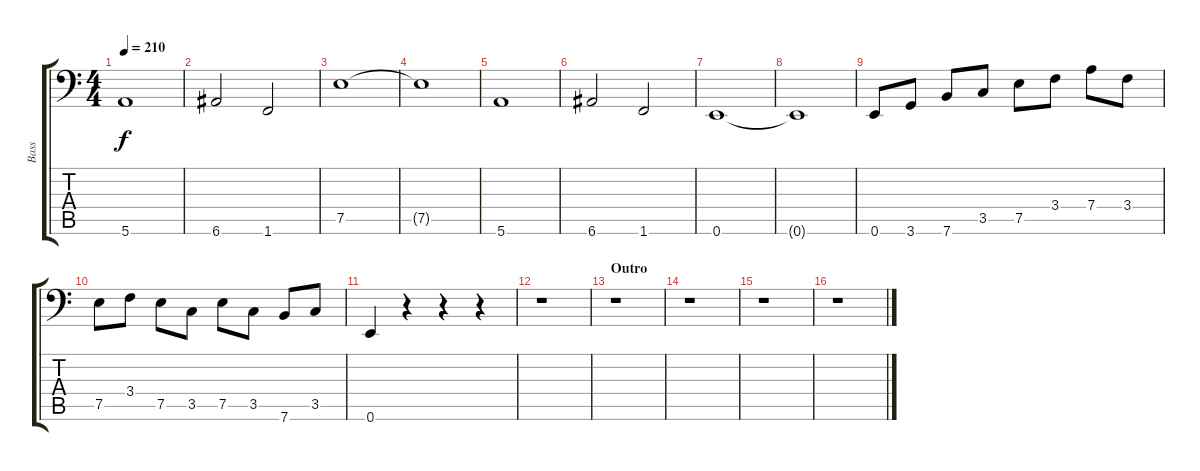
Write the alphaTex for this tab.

\track ("Bass" "Bass") {instrument electricbasspick}
\staff {score tabs}
\tuning (E4 B3 G2 D2 A1 E1) {hide}
\ts (4 4)
\tempo 210
\clef f4
\ks c
5.6.1{dy f} |
6.6.2 1.6.2 |
7.5.1 |
7.5{t}.1 |
5.6.1 |
6.6.2 1.6.2 |
0.6.1 |
0.6{t}.1 |
0.6.8 3.6.8 7.6.8 3.5.8 7.5.8 3.4.8 7.4.8 3.4.8 |
7.5.8 3.4.8 7.5.8 3.5.8 7.5.8 3.5.8 7.6.8 3.5.8 |
0.6.4 r.4 r.4 r.4 |
r.1 |
\section ("" "Outro")
r.1 |
r.1 |
r.1 |
r.1
